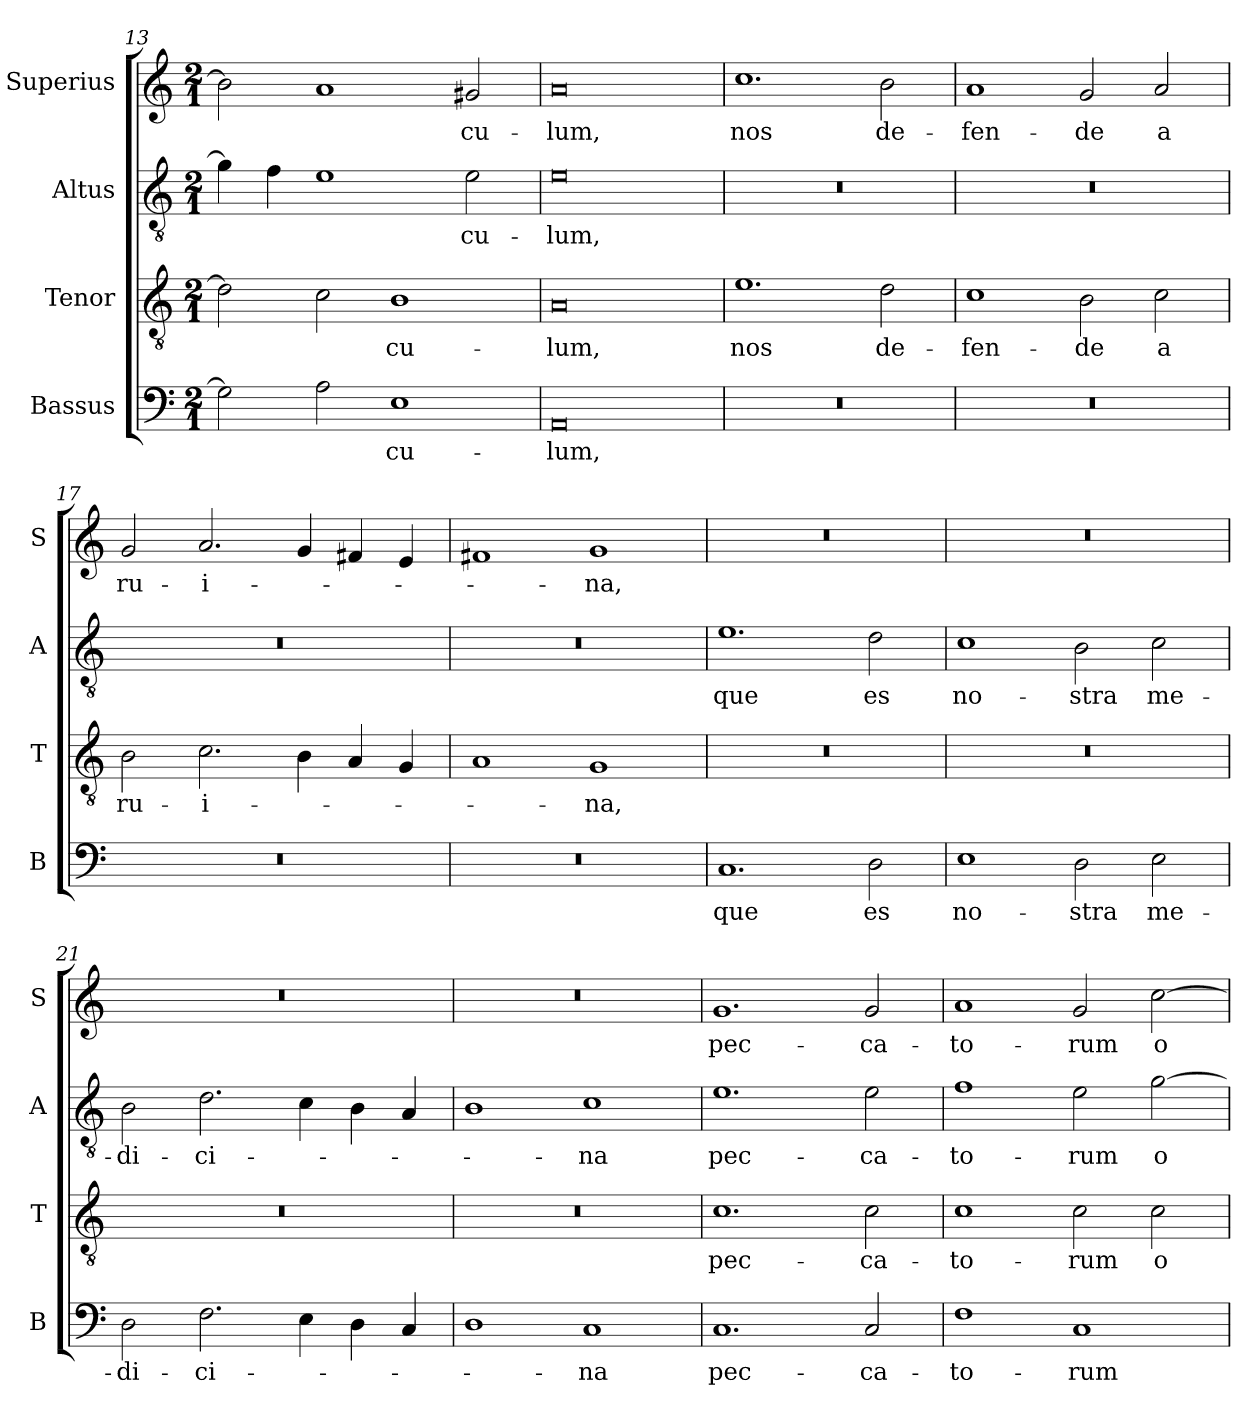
**kern	**text	**kern	**text	**kern	**text	**kern	**text
*part4	*part4	*part3	*part3	*part2	*part2	*part1	*part1
*staff4	*staff4	*staff3	*staff3	*staff2	*staff2	*staff1	*staff1
*I"Bassus	*	*I"Tenor	*	*I"Altus	*	*I"Superius	*
*I'B	*	*I'T	*	*I'A	*	*I'S	*
*clefF4	*	*clefGv2	*	*clefGv2	*	*clefG2	*
*k[]	*	*k[]	*	*k[]	*	*k[]	*
*M2/1	*	*M2/1	*	*M2/1	*	*M2/1	*
=13	=13	=13	=13	=13	=13	=13	=13
2G]	.	2d]	.	4g]	.	2b]	.
.	.	.	.	4f	.	.	.
2A	.	2c	.	1e	.	1a	.
1E	-cu-	1B	-cu-	.	.	.	.
.	.	.	.	2e	-cu-	2g#X	-cu-
=14	=14	=14	=14	=14	=14	=14	=14
0AA	-lum,	0A	-lum,	0e	-lum,	0a	-lum,
=15	=15	=15	=15	=15	=15	=15	=15
0r	.	1.e	nos	0r	.	1.cc	nos
.	.	2d	de-	.	.	2b	de-
=16	=16	=16	=16	=16	=16	=16	=16
0r	.	1c	-fen-	0r	.	1a	-fen-
.	.	2B	-de	.	.	2g	-de
.	.	2c	a	.	.	2a	a
=17	=17	=17	=17	=17	=17	=17	=17
0r	.	2B	ru-	0r	.	2g	ru-
.	.	2.c	-i-	.	.	2.a	-i-
.	.	4B	.	.	.	4g	.
.	.	4A	.	.	.	4f#X	.
.	.	4G	.	.	.	4e	.
=18	=18	=18	=18	=18	=18	=18	=18
0r	.	1A	.	0r	.	1f#X	.
.	.	1G	-na,	.	.	1g	-na,
=19	=19	=19	=19	=19	=19	=19	=19
1.C	que	0r	.	1.e	que	0r	.
2D	es	.	.	2d	es	.	.
=20	=20	=20	=20	=20	=20	=20	=20
1E	no-	0r	.	1c	no-	0r	.
2D	-stra	.	.	2B	-stra	.	.
2E	me-	.	.	2c	me-	.	.
=21	=21	=21	=21	=21	=21	=21	=21
2D	-di-	0r	.	2B	-di-	0r	.
2.F	-ci-	.	.	2.d	-ci-	.	.
4E	.	.	.	4c	.	.	.
4D	.	.	.	4B	.	.	.
4C	.	.	.	4A	.	.	.
=22	=22	=22	=22	=22	=22	=22	=22
1D	.	0r	.	1B	.	0r	.
1C	-na	.	.	1c	-na	.	.
=23	=23	=23	=23	=23	=23	=23	=23
1.C	pec-	1.c	pec-	1.e	pec-	1.g	pec-
2C	-ca-	2c	-ca-	2e	-ca-	2g	-ca-
=24	=24	=24	=24	=24	=24	=24	=24
1F	-to-	1c	-to-	1f	-to-	1a	-to-
1C	-rum	2c	-rum	2e	-rum	2g	-rum
.	.	2c	o-	[2g	o-	[2cc	o-
=	=	=	=	=	=	=	=
*-	*-	*-	*-	*-	*-	*-	*-
